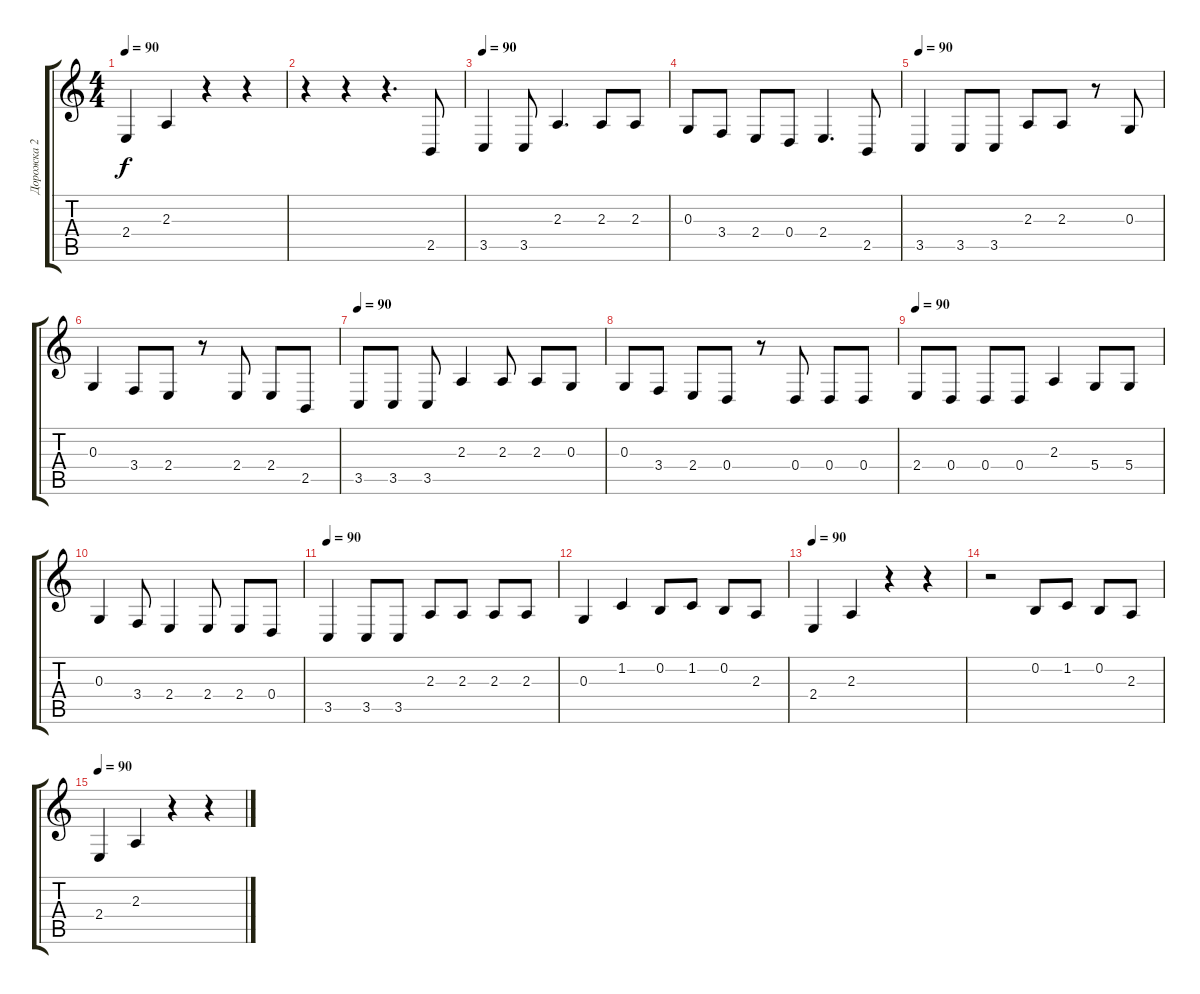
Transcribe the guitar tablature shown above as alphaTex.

\track ("Дорожка 2" "Дорожка 2") {instrument lead2sawtooth}
\staff {score tabs}
\tuning (E4 B3 G3 D3 A2 E2) {hide}
\ts (4 4)
\tempo 90
\clef g2
\ks c
2.4.4{dy f} 2.3.4 r.4 r.4 |
r.4 r.4 r.4{d} 2.5.8 |
\tempo 90
3.5.4 3.5.8 2.3.4{d} 2.3.8 2.3.8 |
0.3.8 3.4.8 2.4.8 0.4.8 2.4.4{d} 2.5.8 |
\tempo 90
3.5.4 3.5.8 3.5.8 2.3.8 2.3.8 r.8 0.3.8 |
0.3.4 3.4.8 2.4.8 r.8 2.4.8 2.4.8 2.5.8 |
\tempo 90
3.5.8 3.5.8 3.5.8 2.3.4 2.3.8 2.3.8 0.3.8 |
0.3.8 3.4.8 2.4.8 0.4.8 r.8 0.4.8 0.4.8 0.4.8 |
\tempo 90
2.4.8 0.4.8 0.4.8 0.4.8 2.3.4 5.4.8 5.4.8 |
0.3.4 3.4.8 2.4.4 2.4.8 2.4.8 0.4.8 |
\tempo 90
3.5.4 3.5.8 3.5.8 2.3.8 2.3.8 2.3.8 2.3.8 |
0.3.4 1.2.4 0.2.8 1.2.8 0.2.8 2.3.8 |
\tempo 90
2.4.4 2.3.4 r.4 r.4 |
r.2 0.2.8 1.2.8 0.2.8 2.3.8 |
\tempo 90
2.4.4 2.3.4 r.4 r.4
